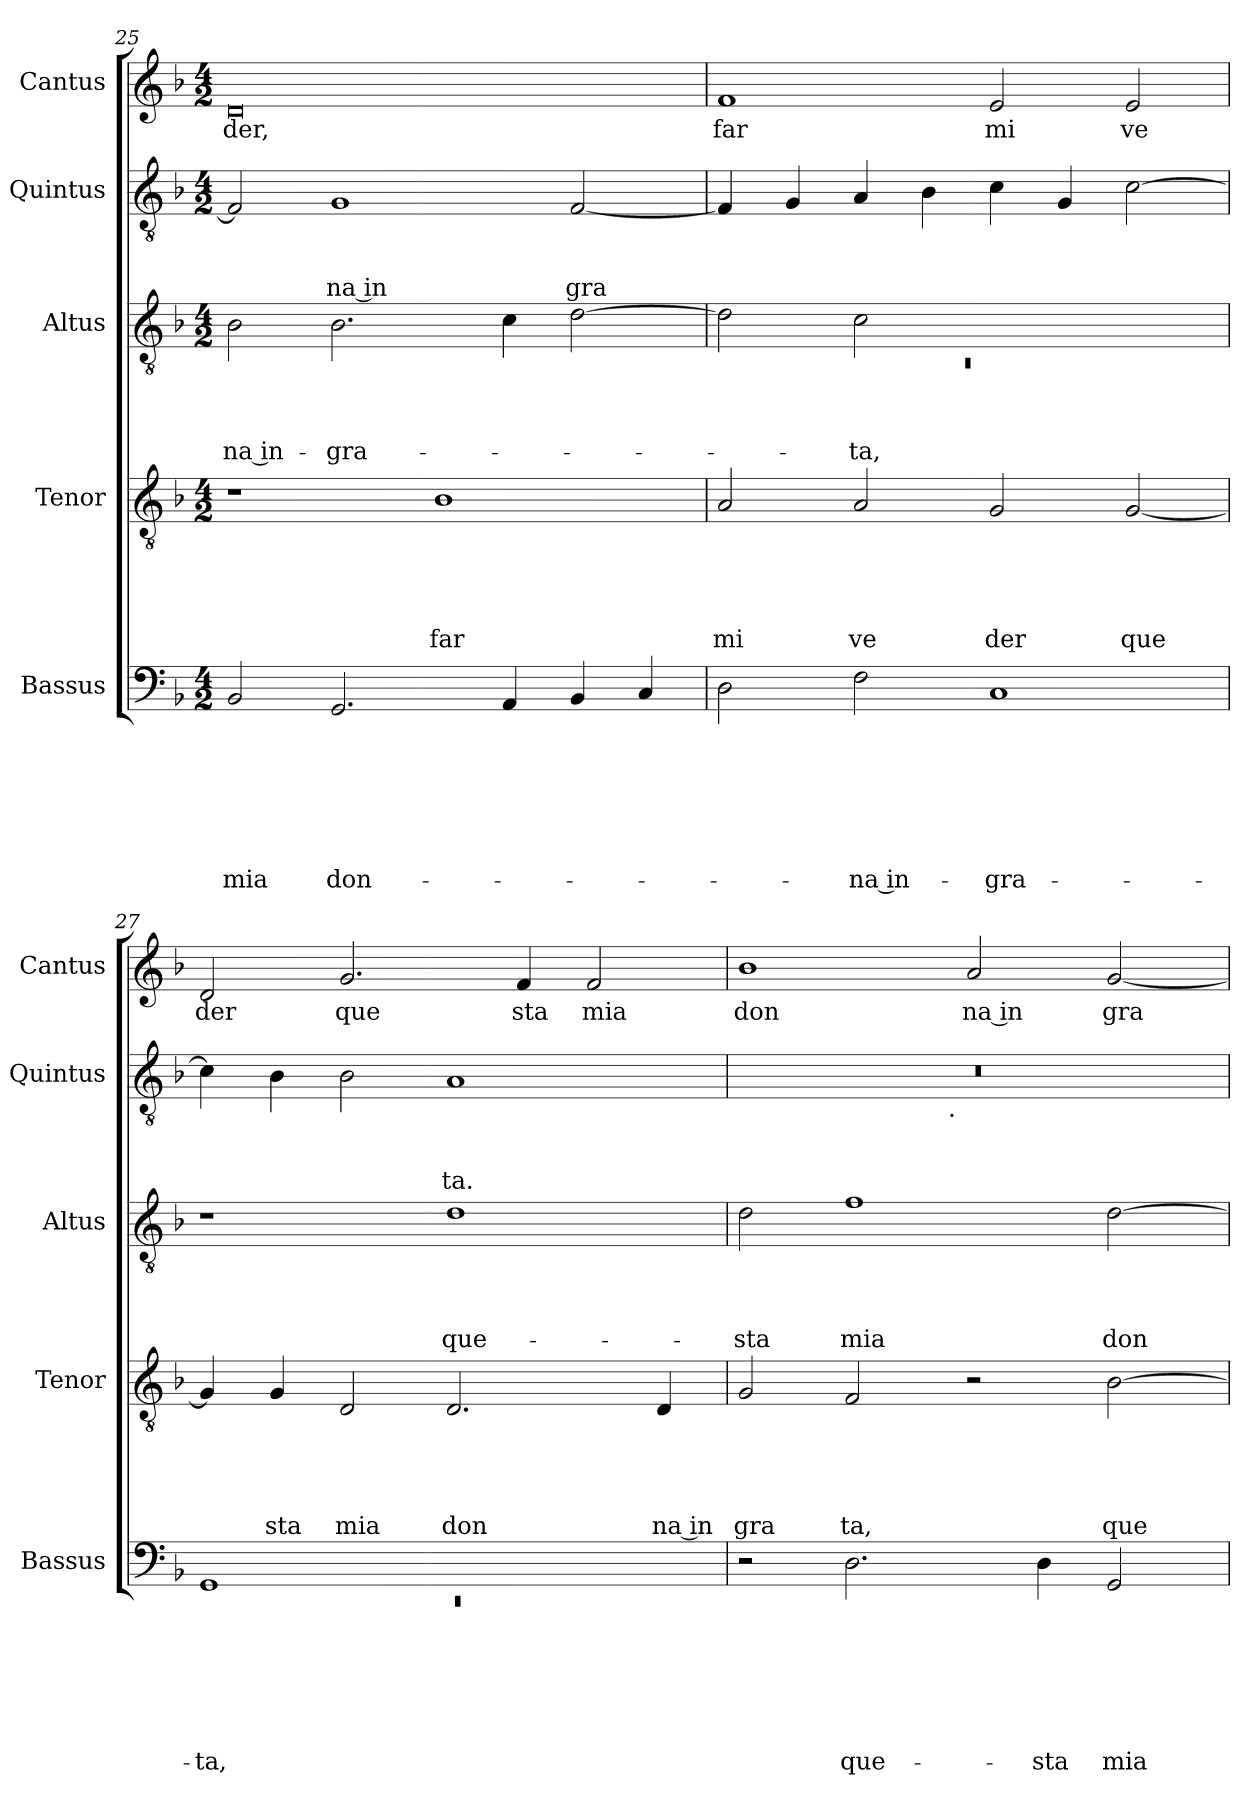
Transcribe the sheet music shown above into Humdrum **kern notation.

**kern	**text	**text	**text	**text	**text	**text	**text	**kern	**text	**text	**text	**text	**text	**kern	**text	**text	**text	**text	**kern	**text	**text	**text	**kern	**text
*part5	*part5	*part5	*part5	*part5	*part5	*part5	*part5	*part4	*part4	*part4	*part4	*part4	*part4	*part3	*part3	*part3	*part3	*part3	*part2	*part2	*part2	*part2	*part1	*part1
*staff5	*staff5	*staff5	*staff5	*staff5	*staff5	*staff5	*staff5	*staff4	*staff4	*staff4	*staff4	*staff4	*staff4	*staff3	*staff3	*staff3	*staff3	*staff3	*staff2	*staff2	*staff2	*staff2	*staff1	*staff1
*I"Bassus	*	*	*	*	*	*	*	*I"Tenor	*	*	*	*	*	*I"Altus	*	*	*	*	*I"Quintus	*	*	*	*I"Cantus	*
*I'Bassus	*	*	*	*	*	*	*	*I'Tenor	*	*	*	*	*	*I'Altus	*	*	*	*	*I'Quintus	*	*	*	*I'Cantus	*
*clefF4	*	*	*	*	*	*	*	*clefGv2	*	*	*	*	*	*clefGv2	*	*	*	*	*clefGv2	*	*	*	*clefG2	*
*k[b-]	*	*	*	*	*	*	*	*k[b-]	*	*	*	*	*	*k[b-]	*	*	*	*	*k[b-]	*	*	*	*k[b-]	*
*F:	*	*	*	*	*	*	*	*F:	*	*	*	*	*	*F:	*	*	*	*	*F:	*	*	*	*F:	*
*M4/2	*	*	*	*	*	*	*	*M4/2	*	*	*	*	*	*M4/2	*	*	*	*	*M4/2	*	*	*	*M4/2	*
=25	=25	=25	=25	=25	=25	=25	=25	=25	=25	=25	=25	=25	=25	=25	=25	=25	=25	=25	=25	=25	=25	=25	=25	=25
!	!	!	!	!	!	!	!LO:LY:b	!	!	!	!	!	!	!	!	!	!	!LO:LY:b:rj	!	!	!	!	!	!LO:LY:b
2BB-/	.	.	.	.	.	.	mia	1r	.	.	.	.	.	2B-\	.	.	.	-na in-	2F/]	.	.	.	0d	der,
!	!	!	!	!	!	!	!LO:LY:b	!	!	!	!	!	!	!	!	!	!	!LO:LY:b	!	!	!	!LO:LY:b:rj	!	!
2.GG/	.	.	.	.	.	.	don-	.	.	.	.	.	.	2.B-\	.	.	.	-gra-	1G	.	.	na in	.	.
!	!	!	!	!	!	!	!	!	!	!	!	!	!LO:LY:b	!	!	!	!	!	!	!	!	!	!	!
.	.	.	.	.	.	.	.	1B-	.	.	.	.	far	.	.	.	.	.	.	.	.	.	.	.
4AA/	.	.	.	.	.	.	.	.	.	.	.	.	.	4c\	.	.	.	.	.	.	.	.	.	.
!	!	!	!	!	!	!	!	!	!	!	!	!	!	!	!	!	!	!	!	!	!	!LO:LY:b	!	!
4BB-/	.	.	.	.	.	.	.	.	.	.	.	.	.	[>2d\	.	.	.	.	[<2F/	.	.	gra	.	.
4C/	.	.	.	.	.	.	.	.	.	.	.	.	.	.	.	.	.	.	.	.	.	.	.	.
=26	=26	=26	=26	=26	=26	=26	=26	=26	=26	=26	=26	=26	=26	=26	=26	=26	=26	=26	=26	=26	=26	=26	=26	=26
*	*	*	*	*	*	*	*	*	*	*	*	*	*	*^	*	*	*	*	*	*	*	*	*	*
!	!	!	!	!	!	!	!	!	!	!	!	!	!LO:LY:b	!	!LO:N:vis=1	!	!	!	!	!	!	!	!	!	!LO:LY:b
2D\	.	.	.	.	.	.	.	2A/	.	.	.	.	mi	2d\]	0rC	.	.	.	.	4F/]	.	.	.	1f	far
.	.	.	.	.	.	.	.	.	.	.	.	.	.	.	.	.	.	.	.	4G/	.	.	.	.	.
!	!	!	!	!	!	!	!LO:LY:b:rj	!	!	!	!	!	!LO:LY:b	!	!	!	!	!	!LO:LY:b	!	!	!	!	!	!
2F\	.	.	.	.	.	.	-na in-	2A/	.	.	.	.	ve	2c\	.	.	.	.	-ta,	4A/	.	.	.	.	.
.	.	.	.	.	.	.	.	.	.	.	.	.	.	.	.	.	.	.	.	4B-\	.	.	.	.	.
!	!	!	!	!	!	!	!LO:LY:b	!	!	!	!	!	!LO:LY:b	!	!	!	!	!	!	!	!	!	!	!	!LO:LY:b
1C	.	.	.	.	.	.	-gra-	2G/	.	.	.	.	der	1ryy	.	.	.	.	.	4c\	.	.	.	2e/	mi
.	.	.	.	.	.	.	.	.	.	.	.	.	.	.	.	.	.	.	.	4G/	.	.	.	.	.
!	!	!	!	!	!	!	!	!	!	!	!	!	!LO:LY:b	!	!	!	!	!	!	!	!	!	!	!	!LO:LY:b
.	.	.	.	.	.	.	.	[<2G/	.	.	.	.	que	.	.	.	.	.	.	[>2c\	.	.	.	2e/	ve
*	*	*	*	*	*	*	*	*	*	*	*	*	*	*v	*v	*	*	*	*	*	*	*	*	*	*
=27	=27	=27	=27	=27	=27	=27	=27	=27	=27	=27	=27	=27	=27	=27	=27	=27	=27	=27	=27	=27	=27	=27	=27	=27
*^	*	*	*	*	*	*	*	*	*	*	*	*	*	*	*	*	*	*	*	*	*	*	*	*
!	!LO:N:vis=1	!	!	!	!	!	!	!LO:LY:b	!	!	!	!	!	!	!	!	!	!	!	!	!	!	!	!	!LO:LY:b
1GG	0rEE	.	.	.	.	.	.	-ta,	4G/]	.	.	.	.	.	1r	.	.	.	.	4c\]	.	.	.	2d/	der
!	!	!	!	!	!	!	!	!	!	!	!	!	!	!LO:LY:b	!	!	!	!	!	!	!	!	!	!	!
.	.	.	.	.	.	.	.	.	4G/	.	.	.	.	sta	.	.	.	.	.	4B-\	.	.	.	.	.
!	!	!	!	!	!	!	!	!	!	!	!	!	!	!LO:LY:b	!	!	!	!	!	!	!	!	!	!	!LO:LY:b
.	.	.	.	.	.	.	.	.	2D/	.	.	.	.	mia	.	.	.	.	.	2B-\	.	.	.	2.g/	que
!	!	!	!	!	!	!	!	!	!	!	!	!	!	!LO:LY:b	!	!	!	!	!LO:LY:b	!	!	!	!LO:LY:b	!	!
1ryy	.	.	.	.	.	.	.	.	2.D/	.	.	.	.	don	1d	.	.	.	que-	1A	.	.	ta.	.	.
!	!	!	!	!	!	!	!	!	!	!	!	!	!	!	!	!	!	!	!	!	!	!	!	!	!LO:LY:b
.	.	.	.	.	.	.	.	.	.	.	.	.	.	.	.	.	.	.	.	.	.	.	.	4f/	sta
!	!	!	!	!	!	!	!	!	!	!	!	!	!	!	!	!	!	!	!	!	!	!	!	!	!LO:LY:b
.	.	.	.	.	.	.	.	.	.	.	.	.	.	.	.	.	.	.	.	.	.	.	.	2f/	mia
!	!	!	!	!	!	!	!	!	!	!	!	!	!	!LO:LY:b:rj	!	!	!	!	!	!	!	!	!	!	!
.	.	.	.	.	.	.	.	.	4D/	.	.	.	.	na in	.	.	.	.	.	.	.	.	.	.	.
*v	*v	*	*	*	*	*	*	*	*	*	*	*	*	*	*	*	*	*	*	*	*	*	*	*	*
=28	=28	=28	=28	=28	=28	=28	=28	=28	=28	=28	=28	=28	=28	=28	=28	=28	=28	=28	=28	=28	=28	=28	=28	=28
!	!	!	!	!	!	!	!	!	!	!	!	!	!LO:LY:b	!	!	!	!	!LO:LY:b	!	!	!	!	!	!LO:LY:b
*	*	*	*	*	*	*	*	*	*	*	*	*	*	*	*	*	*	*	*^	*	*	*	*	*
2r	.	.	.	.	.	.	.	2G/	.	.	.	.	gra	2d\	.	.	.	-sta	0r	2ryy	.	.	.	1b-	don
!	!	!	!	!	!	!	!LO:LY:b	!	!	!	!	!	!LO:LY:b	!	!	!	!	!LO:LY:b	!	!	!	!	!	!	!
2.D\	.	.	.	.	.	.	que-	2F/	.	.	.	.	ta,	1f	.	.	.	mia	.	4...ryy	.	.	.	.	.
!	!	!	!	!	!	!	!	!	!	!	!	!	!	!	!	!	!	!	!	!LO:TX:b:t=.	!	!	!	!	!
.	.	.	.	.	.	.	.	.	.	.	.	.	.	.	.	.	.	.	.	1ryy	.	.	.	.	.
!	!	!	!	!	!	!	!	!	!	!	!	!	!	!	!	!	!	!	!	!	!	!	!	!	!LO:LY:b:rj
.	.	.	.	.	.	.	.	2r	.	.	.	.	.	.	.	.	.	.	.	.	.	.	.	2a/	na in
!	!	!	!	!	!	!	!LO:LY:b	!	!	!	!	!	!	!	!	!	!	!	!	!	!	!	!	!	!
4D\	.	.	.	.	.	.	-sta	.	.	.	.	.	.	.	.	.	.	.	.	.	.	.	.	.	.
!	!	!	!	!	!	!	!LO:LY:b	!	!	!	!	!	!LO:LY:b	!	!	!	!	!LO:LY:b	!	!	!	!	!	!	!LO:LY:b
2GG/	.	.	.	.	.	.	mia	[<2B-\	.	.	.	.	que	[<2d\	.	.	.	don-	.	.	.	.	.	[<2g/	gra
.	.	.	.	.	.	.	.	.	.	.	.	.	.	.	.	.	.	.	.	32ryy	.	.	.	.	.
*	*	*	*	*	*	*	*	*	*	*	*	*	*	*	*	*	*	*	*v	*v	*	*	*	*	*
=	=	=	=	=	=	=	=	=	=	=	=	=	=	=	=	=	=	=	=	=	=	=	=	=
*-	*-	*-	*-	*-	*-	*-	*-	*-	*-	*-	*-	*-	*-	*-	*-	*-	*-	*-	*-	*-	*-	*-	*-	*-
